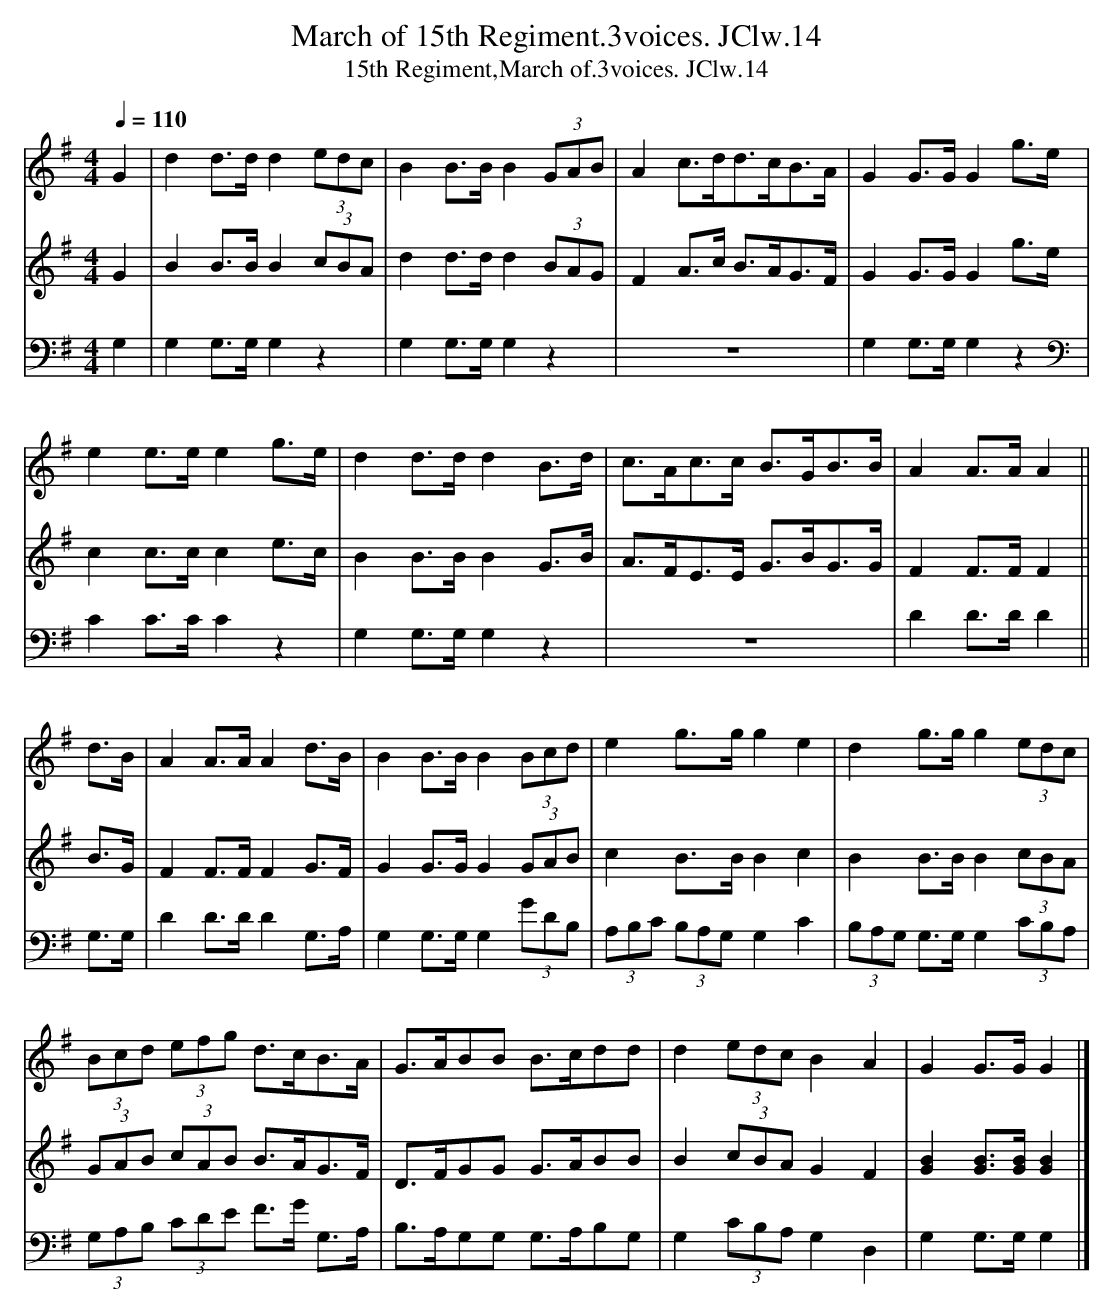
X:1
T:March of 15th Regiment.3voices. JClw.14
T:15th Regiment,March of.3voices. JClw.14
M:4/4
L:1/8
Q:1/4=110
K:G
[V:1]G2|d2d>dd2 (3edc|B2B>BB2 (3GAB|A2c>dd>cB>A|G2G>GG2 g>e|
[V:2]G2|B2B>BB2  (3cBA|d2d>dd2 (3BAG|F2A>c B>AG>F|G2G>GG2 g>e|
[V:3 clef=bass]G,2|G,2G,>G,G,2 z2|G,2G,>G,G,2 z2|z8|G,2G,>G,G,2 z2|
[V:1]e2e>ee2 g>e|d2d>dd2 B>d|c>Ac>c B>GB>B|A2A>AA2||
[V:2]c2c>cc2 e>c|B2B>BB2 G>B|A>FE>E G>BG>G|F2F>FF2||
[V:3 clef=bass]C2C>CC2z2|G,2G,>G,G,2 z2|z8|D2D>DD2||
[V:1]d>B|A2A>AA2 d>B|B2B>BB2 (3Bcd|e2g>gg2e2|d2g>gg2 (3edc|
[V:2]B>G|F2F>FF2 G>F|G2G>GG2 (3GAB|c2B>BB2c2|B2B>BB2 (3cBA|
[V:3]G,>G,|D2D>DD2 G,>A,|G,2G,>G,G,2 (3GDB,|\
(3A,B,C (3B,A,G,G,2C2|(3B,A,G, G,>G,G,2 (3CB,A,|
[V:1](3Bcd (3efg d>cB>A|G>ABB B>cdd|d2 (3edc B2A2|G2G>GG2|]
[V:2](3GAB (3cAB B>AG>F|D>FGG G>ABB|\
B2 (3cBA G2F2|[B2G2][B3/2G3/2][B/2G/2][B2G2]|]
[V:3](3G,A,B, (3CDE F>G G,>A,|B,>A,G,G, G,>A,B,G,|\
G,2 (3CB,A, G,2 D,2| G,2G,>G,G,2|]
